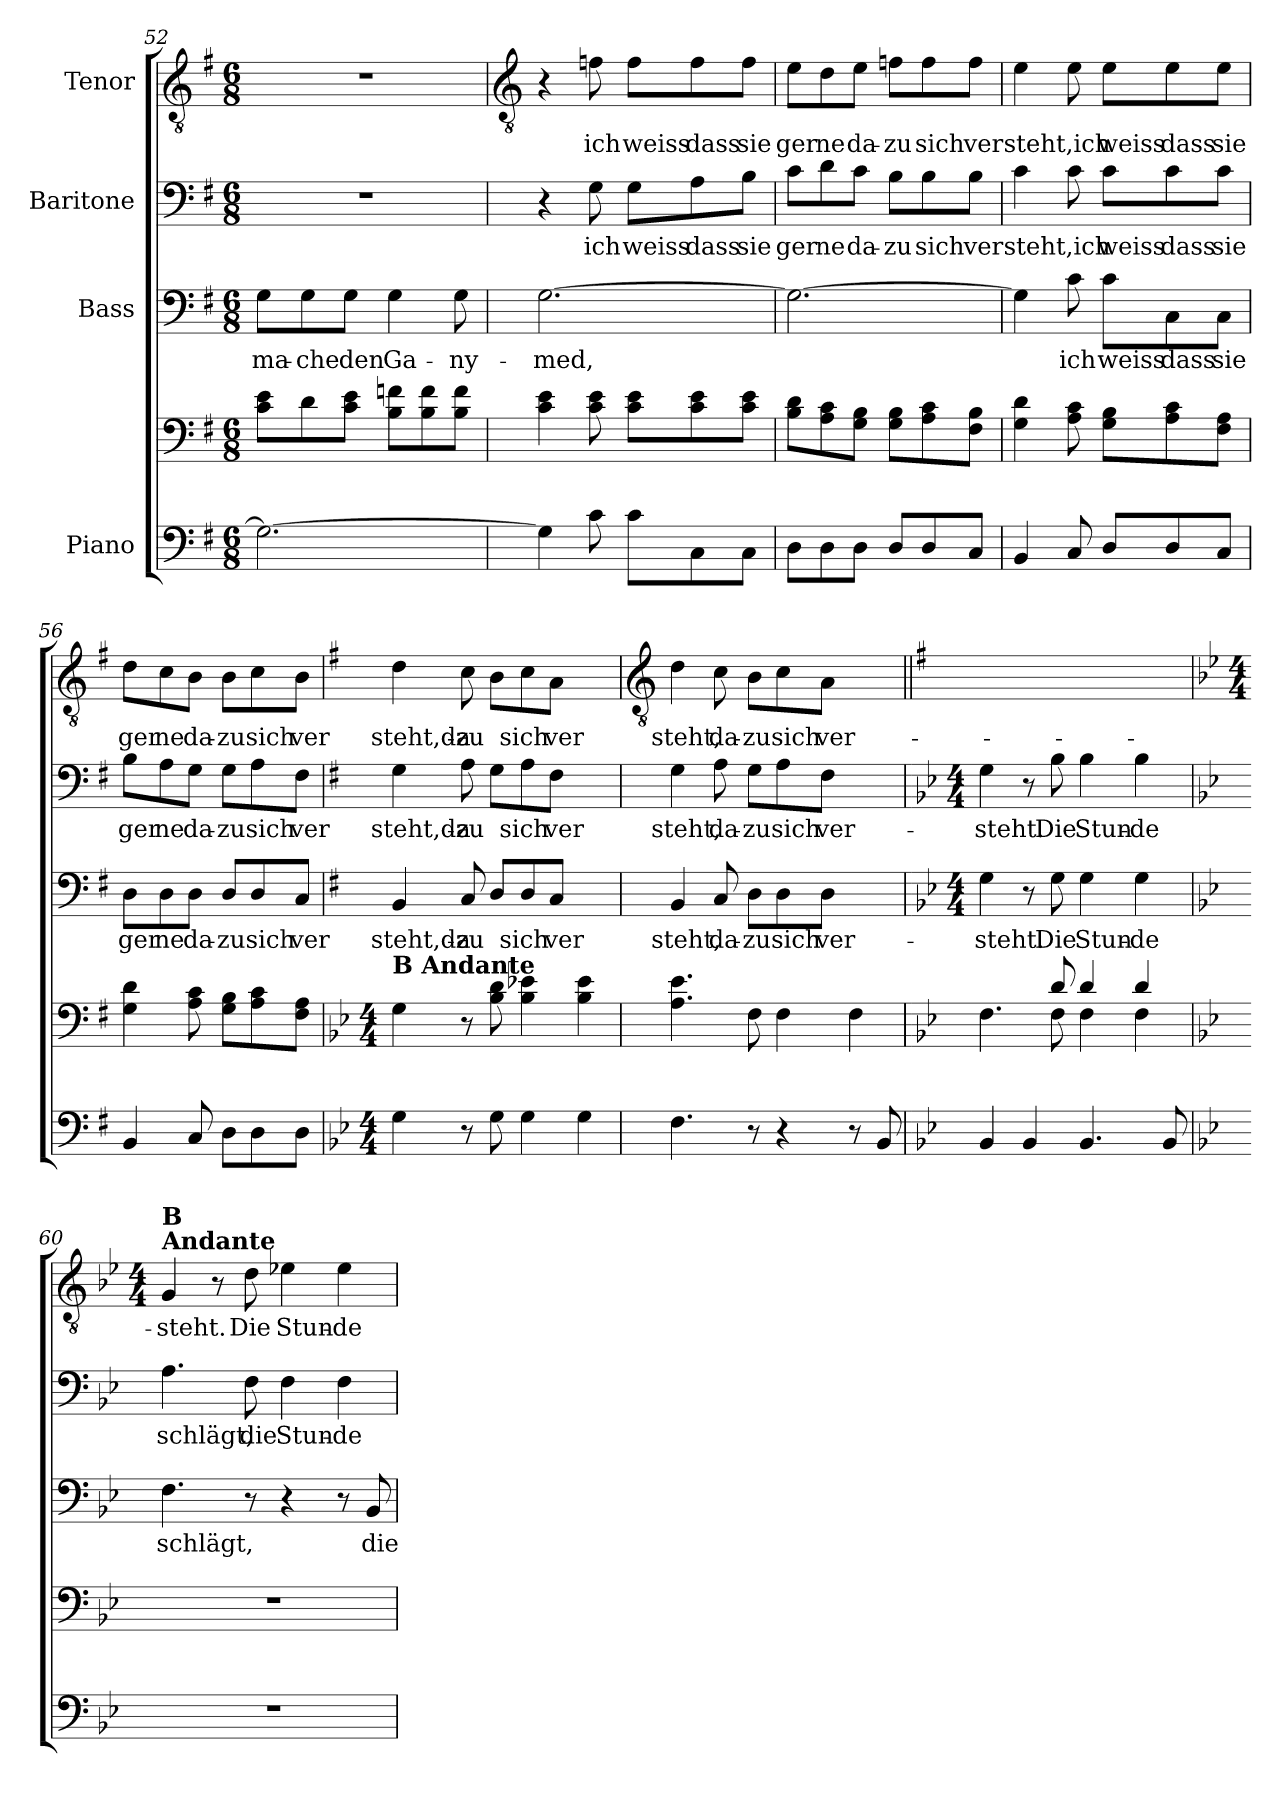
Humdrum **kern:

**kern	**kern	**kern	**text	**kern	**text	**kern	**text
*part4	*part4	*part3	*part3	*part2	*part2	*part1	*part1
*staff5	*staff4	*staff3	*staff3	*staff2	*staff2	*staff1	*staff1
*I"Piano	*	*I"Bass	*	*I"Baritone	*	*I"Tenor	*
*clefF4	*clefF4	*clefF4	*	*clefF4	*	*clefGv2	*
*k[f#]	*k[f#]	*k[f#]	*	*k[f#]	*	*k[f#]	*
*G:	*G:	*G:	*	*G:	*	*G:	*
*M6/8	*M6/8	*M6/8	*	*M6/8	*	*M6/8	*
=52	=52	=52	=52	=52	=52	=52	=52
!	!	!	!LO:LY:b	!LO:N:vis=1	!	!LO:N:vis=1	!
2.G\_	8c\ 8e\L	8G\L	ma-	2.r	.	2.r	.
!	!	!	!LO:LY:b	!	!	!	!
.	8d\	8G\	-che	.	.	.	.
!	!	!	!LO:LY:b	!	!	!	!
.	8c\ 8e\J	8G\J	den	.	.	.	.
!	!	!	!LO:LY:b	!	!	!	!
.	8B\ 8fn\L	4G\	Ga-	.	.	.	.
.	8B\ 8f\	.	.	.	.	.	.
!	!	!	!LO:LY:b	!	!	!	!
.	8B\ 8f\J	8G\	-ny-	.	.	.	.
!!LO:LB:g=z
=53	=53	=53	=53	=53	=53	=53	=53
*	*	*	*	*	*	*clefGv2	*
!	!	!	!LO:LY:b	!	!	!	!
4G\]	4c\ 4e\	[2.G\	-med,	4r	.	4r	.
!	!	!	!	!	!LO:LY:b	!	!LO:LY:b
8c\	8c\ 8e\	.	.	8G\	ich	8fn\	ich
!	!	!	!	!	!LO:LY:b	!	!LO:LY:b
8c\L	8c\ 8e\L	.	.	8G\L	weiss	8f\L	weiss
!	!	!	!	!	!LO:LY:b	!	!LO:LY:b
8C\	8c\ 8e\	.	.	8A\	dass	8f\	dass
!	!	!	!	!	!LO:LY:b	!	!LO:LY:b
8C\J	8c\ 8e\J	.	.	8B\J	sie	8f\J	sie
=54	=54	=54	=54	=54	=54	=54	=54
!	!	!	!	!	!LO:LY:b	!	!LO:LY:b
8D\L	8B\ 8d\L	2.G\_	.	8c\L	ger	8e\L	ger
!	!	!	!	!	!LO:LY:b	!	!LO:LY:b
8D\	8A\ 8c\	.	.	8d\	ne	8d\	ne
!	!	!	!	!	!LO:LY:b	!	!LO:LY:b
8D\J	8G\ 8B\J	.	.	8c\J	da-	8e\J	da-
!	!	!	!	!	!LO:LY:b	!	!LO:LY:b
8D/L	8G\ 8B\L	.	.	8B\L	-zu	8fn\L	-zu
!	!	!	!	!	!LO:LY:b	!	!LO:LY:b
8D/	8A\ 8c\	.	.	8B\	sich	8f\	sich
!	!	!	!	!	!LO:LY:b	!	!LO:LY:b
8C/J	8F#\ 8B\J	.	.	8B\J	ver	8f\J	ver
=55	=55	=55	=55	=55	=55	=55	=55
!	!	!	!	!	!LO:LY:b	!	!LO:LY:b
4BB/	4G\ 4d\	4G\]	.	4c\	steht,ich	4e\	steht,ich
!	!	!	!LO:LY:b	!	!	!	!
8C/	8A\ 8c\	8c\	ich	8c\	.	8e\	.
!	!	!	!LO:LY:b	!	!LO:LY:b	!	!LO:LY:b
8D/L	8G\ 8B\L	8c\L	weiss	8c\L	weiss	8e\L	weiss
!	!	!	!LO:LY:b	!	!LO:LY:b	!	!LO:LY:b
8D/	8A\ 8c\	8C\	dass	8c\	dass	8e\	dass
!	!	!	!LO:LY:b	!	!LO:LY:b	!	!LO:LY:b
8C/J	8F#\ 8A\J	8C\J	sie	8c\J	sie	8e\J	sie
!!LO:LB:g=z
=56	=56	=56	=56	=56	=56	=56	=56
*	*^	*	*	*	*	*	*
!	!	!	!	!LO:LY:b	!	!LO:LY:b	!	!LO:LY:b
4BB/	4G\ 4d\	4ryy	8D\L	ger	8B\L	ger	8d\L	ger
!	!	!	!	!LO:LY:b	!	!LO:LY:b	!	!LO:LY:b
.	.	.	8D\	ne	8A\	ne	8c\	ne
!	!	!	!	!LO:LY:b	!	!LO:LY:b	!	!LO:LY:b
8C/	8A\ 8c\	4ryy	8D\J	da-	8G\J	da-	8B\J	da-
!	!	!	!	!LO:LY:b	!	!LO:LY:b	!	!LO:LY:b
8D\L	8G\ 8B\L	.	8D/L	-zu	8G\L	-zu	8B\L	-zu
!	!	!	!	!LO:LY:b	!	!LO:LY:b	!	!LO:LY:b
8D\	8A\ 8c\	4ryy	8D/	sich	8A\	sich	8c\	sich
!	!	!	!	!LO:LY:b	!	!LO:LY:b	!	!LO:LY:b
8D\J	8F#\ 8A\J	.	8C/J	ver	8F#\J	ver	8B\J	ver
=57	=57	=57	=57	=57	=57	=57	=57	=57
*k[b-e-]	*k[b-e-]	*	*	*	*	*	*	*
*B-:	*B-:	*	*	*	*	*	*	*
*M4/4	*M4/4	*	*	*	*	*	*	*
!	!LO:TX:a:B:t=B Andante	!	!	!	!	!	!	!
!	!	!	!	!LO:LY:b	!	!LO:LY:b	!	!LO:LY:b
4G\	4G\	4ryy	4BB/	steht,da-	4G\	steht,da-	4d\	steht,da-
!	!	!	!	!LO:LY:b	!	!LO:LY:b	!	!LO:LY:b
8r	8r	4ryy	8C/	-zu	8A\	-zu	8c\	-zu
8G\	8B-\ 8d\	.	8D/L	.	8G\L	.	8B\L	.
!	!	!	!	!LO:LY:b	!	!LO:LY:b	!	!LO:LY:b
4G\	4B-\ 4e-X\	4ryy	8D/	sich	8A\	sich	8c\	sich
!	!	!	!	!LO:LY:b	!	!LO:LY:b	!	!LO:LY:b
.	.	.	8C/J	ver	8F#\J	ver	8A\J	ver
4G\	4B-\ 4e-\	4ryy	4ryy	.	4ryy	.	4ryy	.
!!LO:LB:g=z
=58	=58	=58	=58	=58	=58	=58	=58	=58
*	*	*	*	*	*	*	*clefGv2	*
!	!	!	!	!LO:LY:b	!	!LO:LY:b	!	!LO:LY:b
4.F\	4.A\ 4.e-\	4ryy	4BB/	steht,	4G\	steht,	4d\	steht,
!	!	!	!	!LO:LY:b	!	!LO:LY:b	!	!LO:LY:b
.	.	4ryy	8C/	da-	8A\	da-	8c\	da-
!	!	!	!	!LO:LY:b	!	!LO:LY:b	!	!LO:LY:b
8r	8F\	.	8D\L	-zu	8G\L	-zu	8B\L	-zu
!	!	!	!	!LO:LY:b	!	!LO:LY:b	!	!LO:LY:b
4r	4F\	4ryy	8D\	sich	8A\	sich	8c\	sich
!	!	!	!	!LO:LY:b	!	!LO:LY:b	!	!LO:LY:b
.	.	.	8D\J	ver-	8F#\J	ver-	8A\J	ver-
8r	4F\	4ryy	4ryy	.	4ryy	.	4ryy	.
8BB-/	.	.	.	.	.	.	.	.
=59	=59	=59	=59	=59||	=59	=59||	=59||	=59||
*	*	*	*k[b-e-]	*	*k[b-e-]	*	*	*
*	*	*	*B-:	*	*B-:	*	*	*
*	*	*	*M4/4	*	*M4/4	*	*	*
!	!	!	!	!LO:LY:b	!	!LO:LY:b	!	!
4BB-/	4ryy	4.F\	4G\	-steht.	4G\	-steht.	4ryy	.
4BB-/	8ryy	.	8r	.	8r	.	4ryy	.
!	!	!	!	!LO:LY:b	!	!LO:LY:b	!	!
.	8d/	8F\	8G\	Die	8B-\	Die	.	.
!	!	!	!	!LO:LY:b	!	!LO:LY:b	!	!
4.BB-/	4d/	4F\	4G\	Stun-	4B-\	Stun-	4ryy	.
!	!	!	!	!LO:LY:b	!	!LO:LY:b	!	!
.	4d/	4F\	4G\	-de	4B-\	-de	4ryy	.
8BB-/	.	.	.	.	.	.	.	.
*	*v	*v	*	*	*	*	*	*
=60	=60	=60	=60	=60	=60	=60	=60
*	*	*	*	*	*	*k[b-e-]	*
*	*	*	*	*	*	*B-:	*
*	*	*	*	*	*	*M4/4	*
!	!	!	!	!	!	!LO:TX:a:B:t=Andante	!
!	!	!	!	!	!	!LO:TX:a:B:t=B	!
!	!	!	!LO:LY:b	!	!LO:LY:b	!	!LO:LY:b
1r	1r	4.F\	schlägt,	4.A\	schlägt,	4G/	-steht.
.	.	.	.	.	.	8r	.
!	!	!	!	!	!LO:LY:b	!	!LO:LY:b
.	.	8r	.	8F\	die	8d\	Die
!	!	!	!	!	!LO:LY:b	!	!LO:LY:b
.	.	4r	.	4F\	Stun-	4e-X\	Stun-
!	!	!	!	!	!LO:LY:b	!	!LO:LY:b
.	.	8r	.	4F\	-de	4e-\	-de
!	!	!	!LO:LY:b	!	!	!	!
.	.	8BB-/	die	.	.	.	.
=	=	=	=	=	=	=	=
*-	*-	*-	*-	*-	*-	*-	*-
